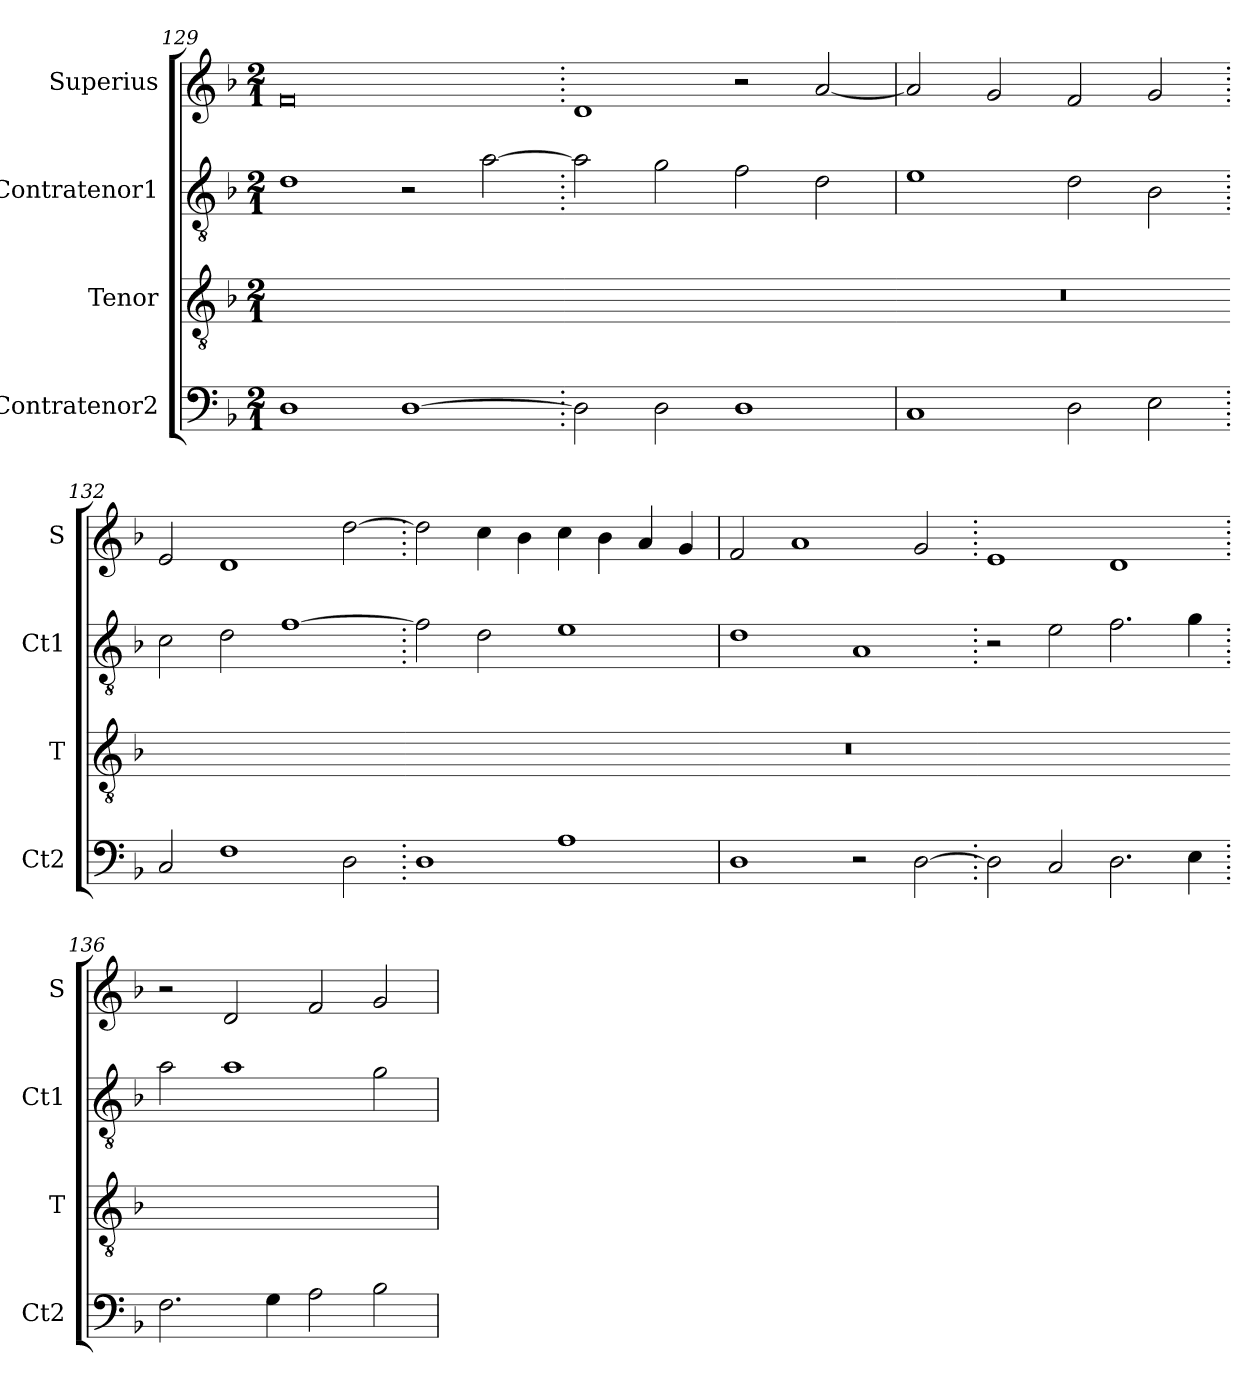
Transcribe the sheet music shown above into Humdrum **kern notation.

**kern	**kern	**kern	**kern
*part4	*part3	*part2	*part1
*staff4	*staff3	*staff2	*staff1
*I"Contratenor2	*I"Tenor	*I"Contratenor1	*I"Superius
*I'Ct2	*I'T	*I'Ct1	*I'S
*clefF4	*clefGv2	*clefGv2	*clefG2
*k[b-]	*k[b-]	*k[b-]	*k[b-]
*M2/1	*M2/1	*M2/1	*M2/1
=129	=129	=129	=129
!	!LO:N:vis=2	!	!
1D	0ryy	1d	0f
[1D	.	2r	.
.	.	[2a\	.
=130.	=130-	=130.	=130.
!	!LO:N:vis=2	!	!
2D\]	0ryy	2a\]	1d
2D\	.	2g\	.
1D	.	2f\	2r
.	.	2d\	[2a/
=131	=131-	=131	=131
!	!LO:N:vis=2	!	!
1C	0r	1e	2a/]
.	.	.	2g/
2D\	.	2d\	2f/
2E\	.	2B-\	2g/
=132.	=132-	=132.	=132.
!	!LO:N:vis=2	!	!
2C/	0ryy	2c\	2e/
1F	.	2d\	1d
.	.	[1f	.
2D\	.	.	[2dd\
=133.	=133-	=133.	=133.
!	!LO:N:vis=2	!	!
1D	0ryy	2f\]	2dd\]
.	.	2d\	4cc\
.	.	.	4b-\
1A	.	1e	4cc\
.	.	.	4b-\
.	.	.	4a/
.	.	.	4g/
=134	=134-	=134	=134
!	!LO:N:vis=2	!	!
1D	0r	1d	2f/
.	.	.	1a
2r	.	1A	.
[2D\	.	.	2g/
=135.	=135-	=135.	=135.
!	!LO:N:vis=2	!	!
2D\]	0ryy	2r	1e
2C/	.	2e\	.
2.D\	.	2.f\	1d
4E\	.	4g\	.
=136.	=136-	=136.	=136.
!	!LO:N:vis=2	!	!
2.F\	0ryy	2a\	2r
.	.	1a	2d/
4G\	.	.	.
2A\	.	.	2f/
2B-\	.	2g\	2g/
=	=	=	=
*-	*-	*-	*-
